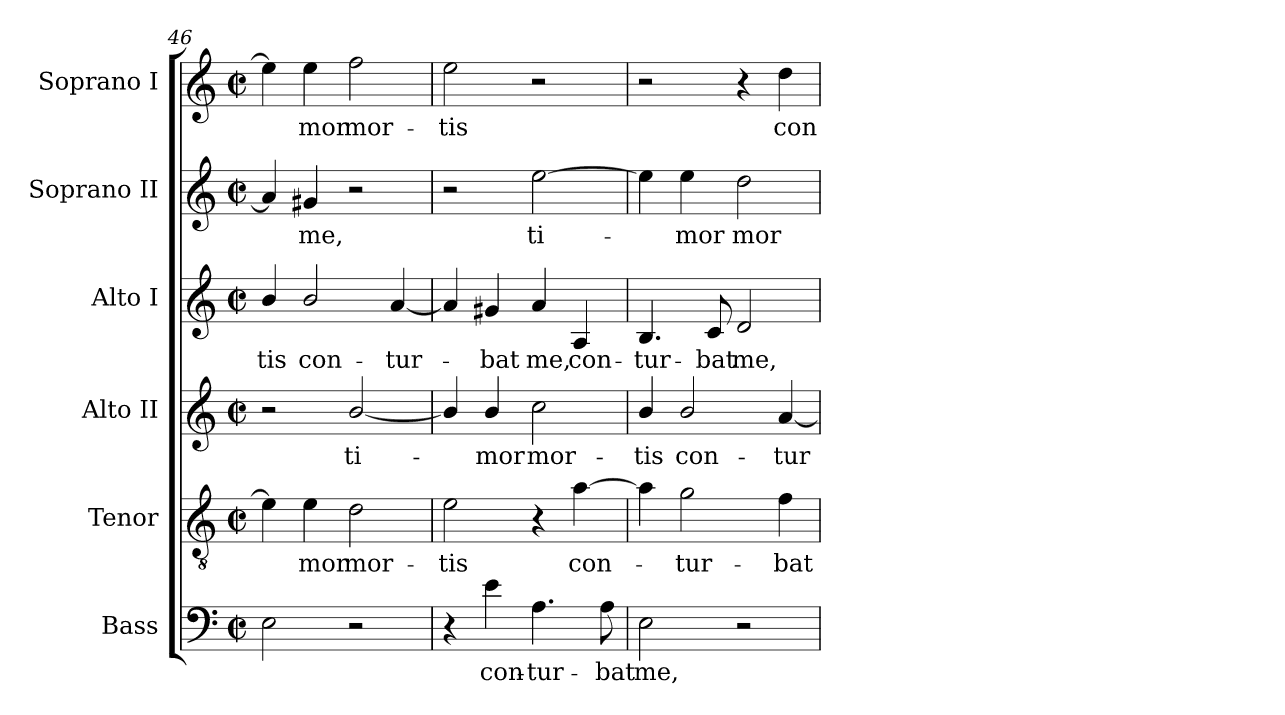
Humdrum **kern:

**kern	**text	**kern	**text	**kern	**text	**kern	**text	**kern	**text	**kern	**text
*part6	*part6	*part5	*part5	*part4	*part4	*part3	*part3	*part2	*part2	*part1	*part1
*staff6	*staff6	*staff5	*staff5	*staff4	*staff4	*staff3	*staff3	*staff2	*staff2	*staff1	*staff1
*I"Bass	*	*I"Tenor	*	*I"Alto II	*	*I"Alto I	*	*I"Soprano II	*	*I"Soprano I	*
*I'B.	*	*I'T.	*	*I'A2.	*	*I'A1.	*	*I'S2.	*	*I'S1.	*
*clefF4	*	*clefGv2	*	*clefG2	*	*clefG2	*	*clefG2	*	*clefG2	*
*	*	*ITrd7c12	*	*	*	*	*	*	*	*	*
*k[]	*	*k[]	*	*k[]	*	*k[]	*	*k[]	*	*k[]	*
*C:	*	*C:	*	*C:	*	*C:	*	*C:	*	*C:	*
*M2/2	*	*M2/2	*	*M2/2	*	*M2/2	*	*M2/2	*	*M2/2	*
*met(c|)	*	*met(c|)	*	*met(c|)	*	*met(c|)	*	*met(c|)	*	*met(c|)	*
=46	=46	=46	=46	=46	=46	=46	=46	=46	=46	=46	=46
!	!	!	!	!	!	!	!LO:LY:b:color=#000000	!	!	!	!
2Ei\	.	4Ei\]	.	2r	.	4bi/	-tis	4ai/]	.	4eei\]	.
!	!	!	!LO:LY:b:color=#000000	!	!	!	!	!	!	!	!
!	!	!	!	!	!	!	!LO:LY:b:color=#000000	!	!	!	!
!	!	!	!	!	!	!	!	!	!LO:LY:b:color=#000000	!	!
!	!	!	!	!	!	!	!	!	!	!	!LO:LY:b:color=#000000
.	.	4Ei\	-mor	.	.	2bi/	con-	4g#Xi/	me,	4eei\	-mor
!	!	!	!LO:LY:b:color=#000000	!	!	!	!	!	!	!	!
!	!	!	!	!	!LO:LY:b:color=#000000	!	!	!	!	!	!
!	!	!	!	!	!	!	!	!	!	!	!LO:LY:b:color=#000000
2r	.	2Di\	mor-	[2bi/	ti-	.	.	2r	.	2ffi\	mor-
!	!	!	!	!	!	!	!LO:LY:b:color=#000000	!	!	!	!
.	.	.	.	.	.	[4ai/	-tur-	.	.	.	.
=47	=47	=47	=47	=47	=47	=47	=47	=47	=47	=47	=47
!	!	!	!LO:LY:b:color=#000000	!	!	!	!	!	!	!	!
!	!	!	!	!	!	!	!	!	!	!	!LO:LY:b:color=#000000
4r	.	2Ei\	-tis	4bi/]	.	4ai/]	.	2r	.	2eei\	-tis
!	!LO:LY:b:color=#000000	!	!	!	!	!	!	!	!	!	!
!	!	!	!	!	!LO:LY:b:color=#000000	!	!	!	!	!	!
!	!	!	!	!	!	!	!LO:LY:b:color=#000000	!	!	!	!
4ei\	con-	.	.	4bi/	-mor	4g#i/	-bat	.	.	.	.
!	!LO:LY:b:color=#000000	!	!	!	!	!	!	!	!	!	!
!	!	!	!	!	!LO:LY:b:color=#000000	!	!	!	!	!	!
!	!	!	!	!	!	!	!LO:LY:b:color=#000000	!	!	!	!
!	!	!	!	!	!	!	!	!	!LO:LY:b:color=#000000	!	!
4.Ai\	-tur-	4r	.	2cci\	mor-	4ai/	me,	[2eei\	ti-	2r	.
!	!	!	!LO:LY:b:color=#000000	!	!	!	!	!	!	!	!
!	!	!	!	!	!	!	!LO:LY:b:color=#000000	!	!	!	!
.	.	[4Ai\	con-	.	.	4Ai/	con-	.	.	.	.
!	!LO:LY:b:color=#000000	!	!	!	!	!	!	!	!	!	!
8Ai\	-bat	.	.	.	.	.	.	.	.	.	.
=48	=48	=48	=48	=48	=48	=48	=48	=48	=48	=48	=48
!	!LO:LY:b:color=#000000	!	!	!	!	!	!	!	!	!	!
!	!	!	!	!	!LO:LY:b:color=#000000	!	!	!	!	!	!
!	!	!	!	!	!	!	!LO:LY:b:color=#000000	!	!	!	!
2Ei\	me,	4Ai\]	.	4bi/	-tis	4.Bi/	-tur-	4eei\]	.	2r	.
!	!	!	!LO:LY:b:color=#000000	!	!	!	!	!	!	!	!
!	!	!	!	!	!LO:LY:b:color=#000000	!	!	!	!	!	!
!	!	!	!	!	!	!	!	!	!LO:LY:b:color=#000000	!	!
.	.	2Gi\	-tur-	2bi/	con-	.	.	4eei\	-mor	.	.
!	!	!	!	!	!	!	!LO:LY:b:color=#000000	!	!	!	!
.	.	.	.	.	.	8ci/	-bat	.	.	.	.
!	!	!	!	!	!	!	!LO:LY:b:color=#000000	!	!	!	!
!	!	!	!	!	!	!	!	!	!LO:LY:b:color=#000000	!	!
2r	.	.	.	.	.	2di/	me,	2ddi\	mor-	4r	.
!	!	!	!LO:LY:b:color=#000000	!	!	!	!	!	!	!	!
!	!	!	!	!	!LO:LY:b:color=#000000	!	!	!	!	!	!
!	!	!	!	!	!	!	!	!	!	!	!LO:LY:b:color=#000000
.	.	4Fi\	-bat	[4ai/	-tur-	.	.	.	.	4ddi\	con-
=	=	=	=	=	=	=	=	=	=	=	=
*-	*-	*-	*-	*-	*-	*-	*-	*-	*-	*-	*-
